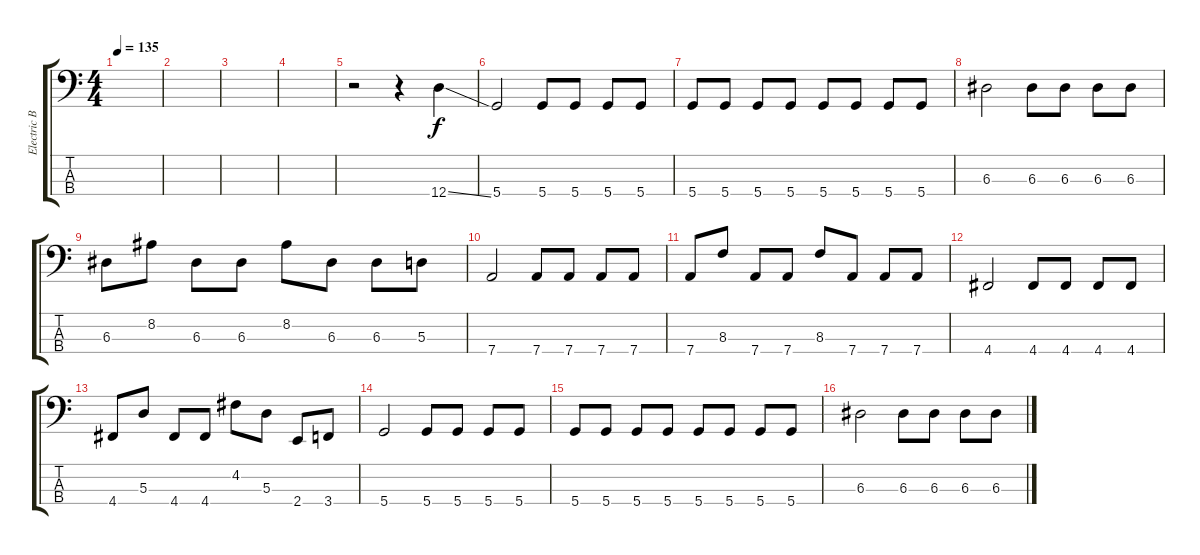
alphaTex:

\track ("Electric Bass" "Electric B") {instrument electricbassfinger}
\staff {score tabs}
\tuning (G2 D2 A1 D1) {hide}
\ts (4 4)
\tempo 135
\clef f4
\ks c
|
|
|
|
r.2 r.4 12.4{ss}.4 |
5.4.2 5.4.8 5.4.8 5.4.8 5.4.8 |
5.4.8 5.4.8 5.4.8 5.4.8 5.4.8 5.4.8 5.4.8 5.4.8 |
6.3.2 6.3.8 6.3.8 6.3.8 6.3.8 |
6.3.8 8.2.8 6.3.8 6.3.8 8.2.8 6.3.8 6.3.8 5.3.8 |
7.4.2 7.4.8 7.4.8 7.4.8 7.4.8 |
7.4.8 8.3.8 7.4.8 7.4.8 8.3.8 7.4.8 7.4.8 7.4.8 |
4.4.2 4.4.8 4.4.8 4.4.8 4.4.8 |
4.4.8 5.3.8 4.4.8 4.4.8 4.2.8 5.3.8 2.4.8 3.4.8 |
5.4.2 5.4.8 5.4.8 5.4.8 5.4.8 |
5.4.8 5.4.8 5.4.8 5.4.8 5.4.8 5.4.8 5.4.8 5.4.8 |
6.3.2 6.3.8 6.3.8 6.3.8 6.3.8
